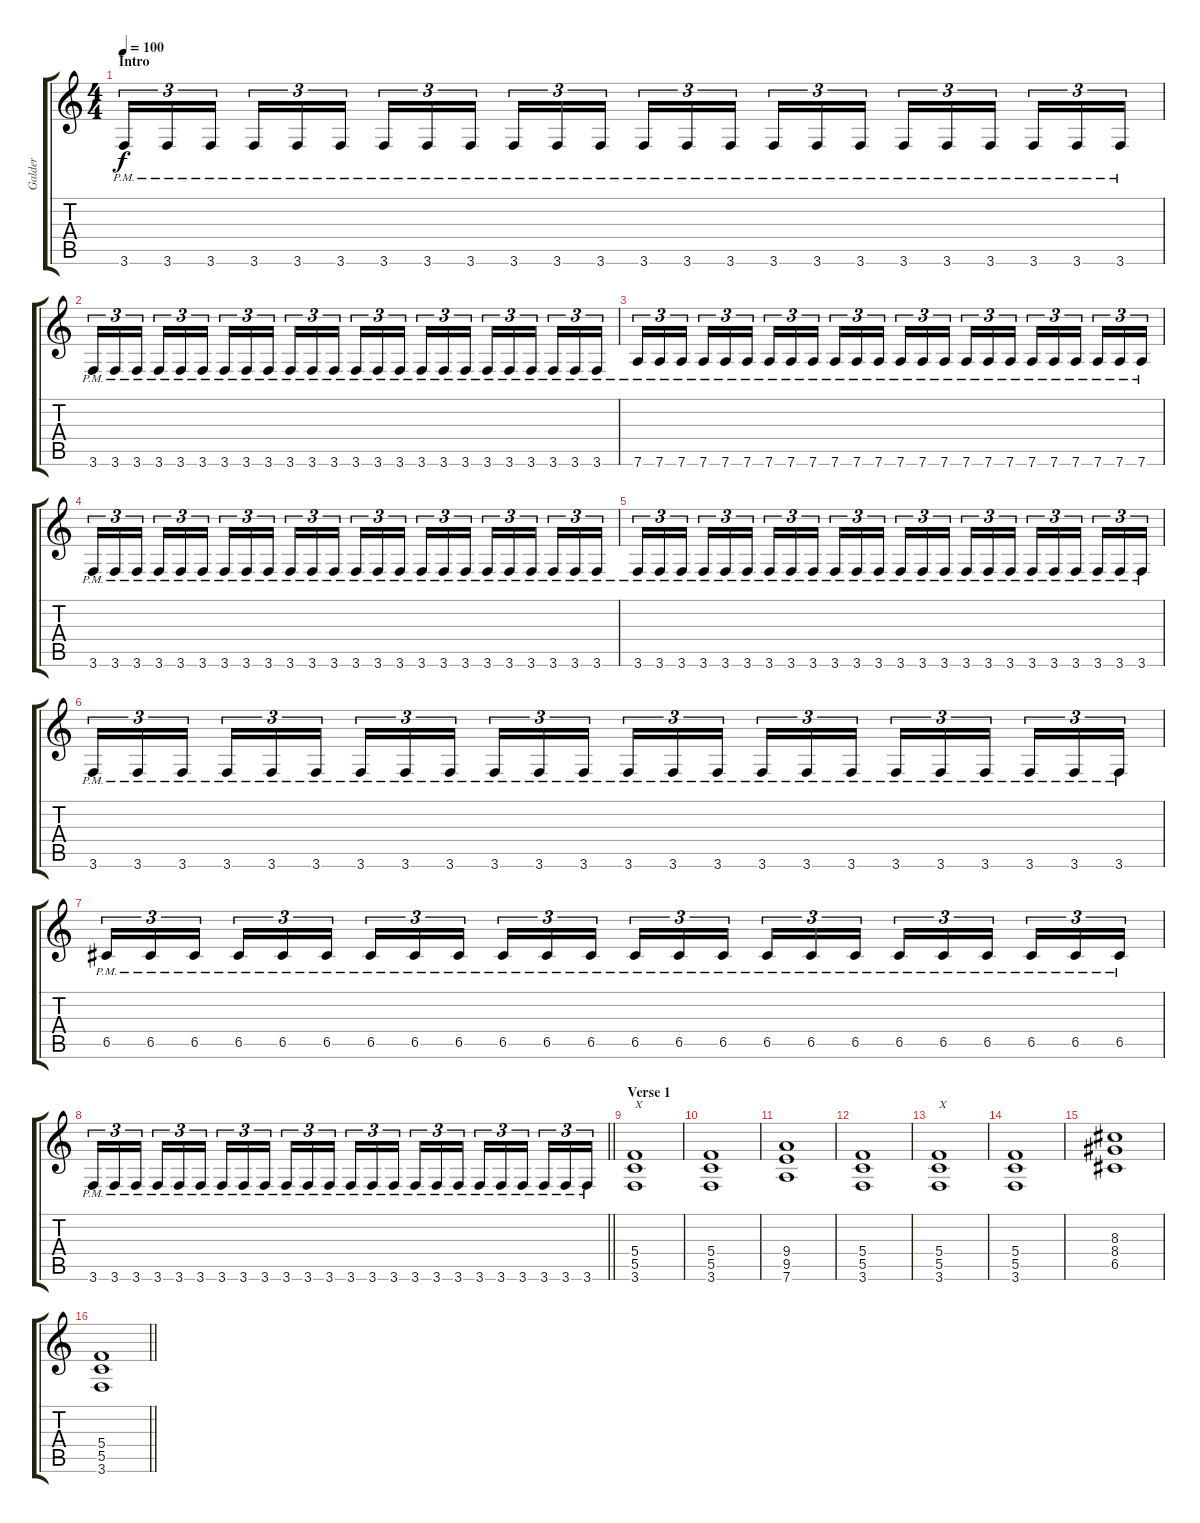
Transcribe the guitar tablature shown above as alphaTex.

\track ("Galder" "Galder") {instrument distortionguitar}
\staff {score tabs}
\tuning (D4 A3 F3 C3 G2 D2) {hide}
\ts (4 4)
\section ("" "Intro")
\tempo 100
\clef g2
\ks c
3.6{pm}.16{tu (3 2) dy f instrument distortionguitar} 3.6{pm}.16{tu (3 2)} 3.6{pm}.16{tu (3 2) beam splitsecondary} 3.6{pm}.16{tu (3 2)} 3.6{pm}.16{tu (3 2)} 3.6{pm}.16{tu (3 2)} 3.6{pm}.16{tu (3 2)} 3.6{pm}.16{tu (3 2)} 3.6{pm}.16{tu (3 2) beam splitsecondary} 3.6{pm}.16{tu (3 2)} 3.6{pm}.16{tu (3 2)} 3.6{pm}.16{tu (3 2)} 3.6{pm}.16{tu (3 2)} 3.6{pm}.16{tu (3 2)} 3.6{pm}.16{tu (3 2) beam splitsecondary} 3.6{pm}.16{tu (3 2)} 3.6{pm}.16{tu (3 2)} 3.6{pm}.16{tu (3 2)} 3.6{pm}.16{tu (3 2)} 3.6{pm}.16{tu (3 2)} 3.6{pm}.16{tu (3 2) beam splitsecondary} 3.6{pm}.16{tu (3 2)} 3.6{pm}.16{tu (3 2)} 3.6{pm}.16{tu (3 2)} |
3.6{pm}.16{tu (3 2)} 3.6{pm}.16{tu (3 2)} 3.6{pm}.16{tu (3 2) beam splitsecondary} 3.6{pm}.16{tu (3 2)} 3.6{pm}.16{tu (3 2)} 3.6{pm}.16{tu (3 2)} 3.6{pm}.16{tu (3 2)} 3.6{pm}.16{tu (3 2)} 3.6{pm}.16{tu (3 2) beam splitsecondary} 3.6{pm}.16{tu (3 2)} 3.6{pm}.16{tu (3 2)} 3.6{pm}.16{tu (3 2)} 3.6{pm}.16{tu (3 2)} 3.6{pm}.16{tu (3 2)} 3.6{pm}.16{tu (3 2) beam splitsecondary} 3.6{pm}.16{tu (3 2)} 3.6{pm}.16{tu (3 2)} 3.6{pm}.16{tu (3 2)} 3.6{pm}.16{tu (3 2)} 3.6{pm}.16{tu (3 2)} 3.6{pm}.16{tu (3 2) beam splitsecondary} 3.6{pm}.16{tu (3 2)} 3.6{pm}.16{tu (3 2)} 3.6{pm}.16{tu (3 2)} |
7.6{pm}.16{tu (3 2)} 7.6{pm}.16{tu (3 2)} 7.6{pm}.16{tu (3 2) beam splitsecondary} 7.6{pm}.16{tu (3 2)} 7.6{pm}.16{tu (3 2)} 7.6{pm}.16{tu (3 2)} 7.6{pm}.16{tu (3 2)} 7.6{pm}.16{tu (3 2)} 7.6{pm}.16{tu (3 2) beam splitsecondary} 7.6{pm}.16{tu (3 2)} 7.6{pm}.16{tu (3 2)} 7.6{pm}.16{tu (3 2)} 7.6{pm}.16{tu (3 2)} 7.6{pm}.16{tu (3 2)} 7.6{pm}.16{tu (3 2) beam splitsecondary} 7.6{pm}.16{tu (3 2)} 7.6{pm}.16{tu (3 2)} 7.6{pm}.16{tu (3 2)} 7.6{pm}.16{tu (3 2)} 7.6{pm}.16{tu (3 2)} 7.6{pm}.16{tu (3 2) beam splitsecondary} 7.6{pm}.16{tu (3 2)} 7.6{pm}.16{tu (3 2)} 7.6{pm}.16{tu (3 2)} |
3.6{pm}.16{tu (3 2)} 3.6{pm}.16{tu (3 2)} 3.6{pm}.16{tu (3 2) beam splitsecondary} 3.6{pm}.16{tu (3 2)} 3.6{pm}.16{tu (3 2)} 3.6{pm}.16{tu (3 2)} 3.6{pm}.16{tu (3 2)} 3.6{pm}.16{tu (3 2)} 3.6{pm}.16{tu (3 2) beam splitsecondary} 3.6{pm}.16{tu (3 2)} 3.6{pm}.16{tu (3 2)} 3.6{pm}.16{tu (3 2)} 3.6{pm}.16{tu (3 2)} 3.6{pm}.16{tu (3 2)} 3.6{pm}.16{tu (3 2) beam splitsecondary} 3.6{pm}.16{tu (3 2)} 3.6{pm}.16{tu (3 2)} 3.6{pm}.16{tu (3 2)} 3.6{pm}.16{tu (3 2)} 3.6{pm}.16{tu (3 2)} 3.6{pm}.16{tu (3 2) beam splitsecondary} 3.6{pm}.16{tu (3 2)} 3.6{pm}.16{tu (3 2)} 3.6{pm}.16{tu (3 2)} |
3.6{pm}.16{tu (3 2)} 3.6{pm}.16{tu (3 2)} 3.6{pm}.16{tu (3 2) beam splitsecondary} 3.6{pm}.16{tu (3 2)} 3.6{pm}.16{tu (3 2)} 3.6{pm}.16{tu (3 2)} 3.6{pm}.16{tu (3 2)} 3.6{pm}.16{tu (3 2)} 3.6{pm}.16{tu (3 2) beam splitsecondary} 3.6{pm}.16{tu (3 2)} 3.6{pm}.16{tu (3 2)} 3.6{pm}.16{tu (3 2)} 3.6{pm}.16{tu (3 2)} 3.6{pm}.16{tu (3 2)} 3.6{pm}.16{tu (3 2) beam splitsecondary} 3.6{pm}.16{tu (3 2)} 3.6{pm}.16{tu (3 2)} 3.6{pm}.16{tu (3 2)} 3.6{pm}.16{tu (3 2)} 3.6{pm}.16{tu (3 2)} 3.6{pm}.16{tu (3 2) beam splitsecondary} 3.6{pm}.16{tu (3 2)} 3.6{pm}.16{tu (3 2)} 3.6{pm}.16{tu (3 2)} |
3.6{pm}.16{tu (3 2)} 3.6{pm}.16{tu (3 2)} 3.6{pm}.16{tu (3 2) beam splitsecondary} 3.6{pm}.16{tu (3 2)} 3.6{pm}.16{tu (3 2)} 3.6{pm}.16{tu (3 2)} 3.6{pm}.16{tu (3 2)} 3.6{pm}.16{tu (3 2)} 3.6{pm}.16{tu (3 2) beam splitsecondary} 3.6{pm}.16{tu (3 2)} 3.6{pm}.16{tu (3 2)} 3.6{pm}.16{tu (3 2)} 3.6{pm}.16{tu (3 2)} 3.6{pm}.16{tu (3 2)} 3.6{pm}.16{tu (3 2) beam splitsecondary} 3.6{pm}.16{tu (3 2)} 3.6{pm}.16{tu (3 2)} 3.6{pm}.16{tu (3 2)} 3.6{pm}.16{tu (3 2)} 3.6{pm}.16{tu (3 2)} 3.6{pm}.16{tu (3 2) beam splitsecondary} 3.6{pm}.16{tu (3 2)} 3.6{pm}.16{tu (3 2)} 3.6{pm}.16{tu (3 2)} |
6.5{pm}.16{tu (3 2)} 6.5{pm}.16{tu (3 2)} 6.5{pm}.16{tu (3 2) beam splitsecondary} 6.5{pm}.16{tu (3 2)} 6.5{pm}.16{tu (3 2)} 6.5{pm}.16{tu (3 2)} 6.5{pm}.16{tu (3 2)} 6.5{pm}.16{tu (3 2)} 6.5{pm}.16{tu (3 2) beam splitsecondary} 6.5{pm}.16{tu (3 2)} 6.5{pm}.16{tu (3 2)} 6.5{pm}.16{tu (3 2)} 6.5{pm}.16{tu (3 2)} 6.5{pm}.16{tu (3 2)} 6.5{pm}.16{tu (3 2) beam splitsecondary} 6.5{pm}.16{tu (3 2)} 6.5{pm}.16{tu (3 2)} 6.5{pm}.16{tu (3 2)} 6.5{pm}.16{tu (3 2)} 6.5{pm}.16{tu (3 2)} 6.5{pm}.16{tu (3 2) beam splitsecondary} 6.5{pm}.16{tu (3 2)} 6.5{pm}.16{tu (3 2)} 6.5{pm}.16{tu (3 2)} |
\barLineRight lightlight
3.6{pm}.16{tu (3 2)} 3.6{pm}.16{tu (3 2)} 3.6{pm}.16{tu (3 2) beam splitsecondary} 3.6{pm}.16{tu (3 2)} 3.6{pm}.16{tu (3 2)} 3.6{pm}.16{tu (3 2)} 3.6{pm}.16{tu (3 2)} 3.6{pm}.16{tu (3 2)} 3.6{pm}.16{tu (3 2) beam splitsecondary} 3.6{pm}.16{tu (3 2)} 3.6{pm}.16{tu (3 2)} 3.6{pm}.16{tu (3 2)} 3.6{pm}.16{tu (3 2)} 3.6{pm}.16{tu (3 2)} 3.6{pm}.16{tu (3 2) beam splitsecondary} 3.6{pm}.16{tu (3 2)} 3.6{pm}.16{tu (3 2)} 3.6{pm}.16{tu (3 2)} 3.6{pm}.16{tu (3 2)} 3.6{pm}.16{tu (3 2)} 3.6{pm}.16{tu (3 2) beam splitsecondary} 3.6{pm}.16{tu (3 2)} 3.6{pm}.16{tu (3 2)} 3.6{pm}.16{tu (3 2)} |
\section ("" "Verse 1")
(5.4 5.5 3.6).1{txt "X"} |
(5.4 5.5 3.6).1 |
(9.4 9.5 7.6).1 |
(5.4 5.5 3.6).1 |
(5.4 5.5 3.6).1{txt "X"} |
(5.4 5.5 3.6).1 |
(8.3 8.4 6.5).1 |
\barLineRight lightlight
(5.4 5.5 3.6).1
